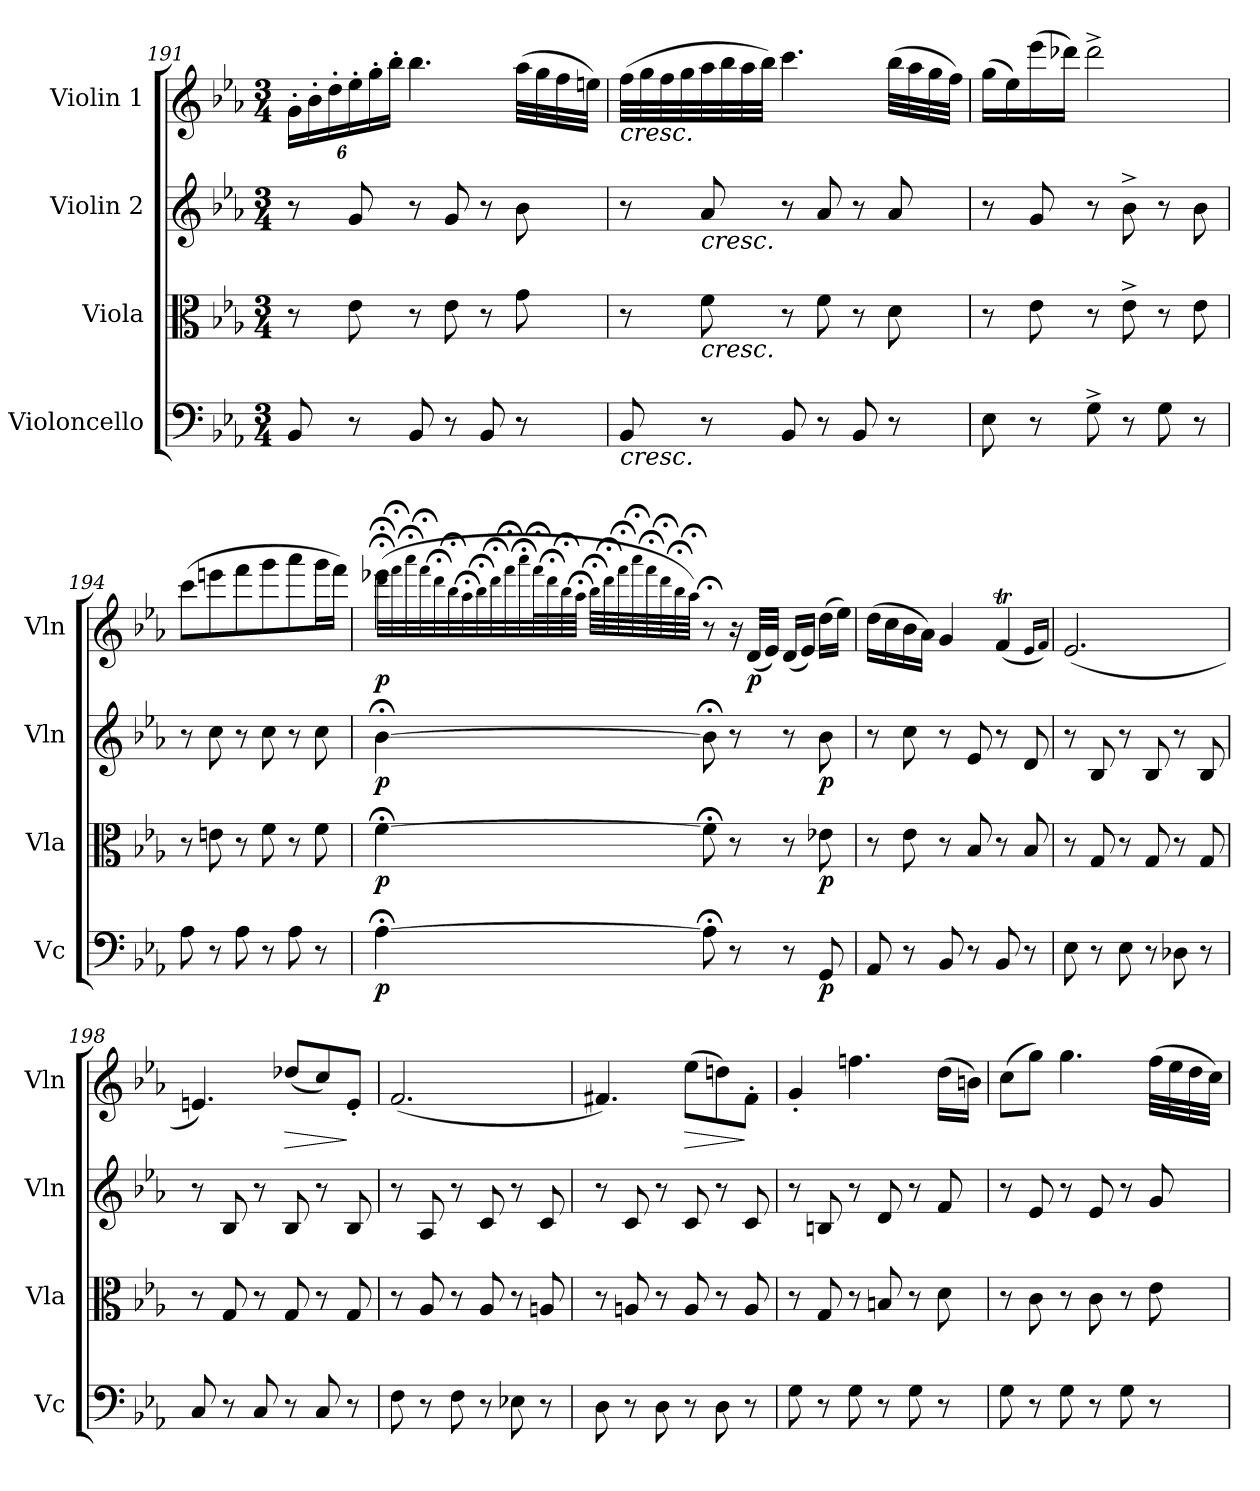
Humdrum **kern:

**kern	**dynam	**kern	**dynam	**kern	**dynam	**kern	**dynam
*part4	*part4	*part3	*part3	*part2	*part2	*part1	*part1
*staff4	*staff4	*staff3	*staff3	*staff2	*staff2	*staff1	*staff1
*I"Violoncello	*	*I"Viola	*	*I"Violin 2	*	*I"Violin 1	*
*I'Vc	*	*I'Vla	*	*I'Vln	*	*I'Vln	*
*clefF4	*	*clefC3	*	*clefG2	*	*clefG2	*
*k[b-e-a-]	*	*k[b-e-a-]	*	*k[b-e-a-]	*	*k[b-e-a-]	*
*M3/4	*	*M3/4	*	*M3/4	*	*M3/4	*
*	*	*	*	*	*	*Xbrackettup	*
=191	=191	=191	=191	=191	=191	=191	=191
8BB-/	.	8r	.	8r	.	24g'\LL	.
.	.	.	.	.	.	24b-'\	.
.	.	.	.	.	.	24dd'\	.
8r	.	8e-\	.	8g/	.	24ee-'\	.
.	.	.	.	.	.	24gg'\	.
.	.	.	.	.	.	24bb-'\JJ	.
8BB-/	.	8r	.	8r	.	4.bb-\	.
8r	.	8e-\	.	8g/	.	.	.
8BB-/	.	8r	.	8r	.	.	.
8r	.	8g\	.	8b-\	.	(>32aa-\LLL	.
.	.	.	.	.	.	32gg\	.
.	.	.	.	.	.	32ff\	.
.	.	.	.	.	.	32een\JJJ)	.
=192	=192	=192	=192	=192	=192	=192	=192
!	!	!	!	!	!	!LO:TX:b:i:t=cresc.	!
!LO:TX:b:i:t=cresc.	!	!	!	!	!	!	!
8BB-/	.	8r	.	8r	.	(>32ff\LLL	.
.	.	.	.	.	.	32gg\	.
.	.	.	.	.	.	32ff\	.
.	.	.	.	.	.	32gg\	.
!	!	!	!	!LO:TX:b:i:t=cresc.	!	!	!
!	!	!LO:TX:b:i:t=cresc.	!	!	!	!	!
8r	.	8f\	.	8a-/	.	32aa-\	.
.	.	.	.	.	.	32bb-\	.
.	.	.	.	.	.	32aa-\	.
.	.	.	.	.	.	32bb-\JJJ)	.
8BB-/	.	8r	.	8r	.	4.ccc\	.
8r	.	8f\	.	8a-/	.	.	.
8BB-/	.	8r	.	8r	.	.	.
8r	.	8d\	.	8a-/	.	(>32bb-\LLL	.
.	.	.	.	.	.	32aa-\	.
.	.	.	.	.	.	32gg\	.
.	.	.	.	.	.	32ff\JJJ)	.
!!LO:LB:g=z
=193	=193	=193	=193	=193	=193	=193	=193
8E-\	.	8r	.	8r	.	(>16gg\LL	.
.	.	.	.	.	.	16ee-\)	.
8r	.	8e-\	.	8g/	.	(>16eee-\	.
.	.	.	.	.	.	16ddd-X\JJ)	.
8G^\	.	8r	.	8r	.	2ddd-^\	.
8r	.	8e-^\	.	8b-^\	.	.	.
8G\	.	8r	.	8r	.	.	.
8r	.	8e-\	.	8b-\	.	.	.
=194	=194	=194	=194	=194	=194	=194	=194
8A-\	.	8r	.	8r	.	(>8ccc\L	.
8r	.	8en\	.	8cc\	.	8eeen\	.
8A-\	.	8r	.	8r	.	8fff\	.
8r	.	8f\	.	8cc\	.	8ggg\	.
8A-\	.	8r	.	8r	.	8aaa-\	.
8r	.	8f\	.	8cc\	.	16ggg\L	.
.	.	.	.	.	.	16fff\JJ)	.
=195	=195	=195	=195	=195	=195	=195	=195
!	!LO:DY:b	!	!LO:DY:b	!	!LO:DY:b	!	!LO:DY:b
[4A-;<\	p	[4f;<\	p	[4b-;<\	p	4eee-X;<\	p
.	.	.	.	.	.	(>32qddd;<\LLL	.
.	.	.	.	.	.	32qfff;<\	.
.	.	.	.	.	.	32qaaa-;<\	.
.	.	.	.	.	.	32qfff;<\	.
.	.	.	.	.	.	32qddd;<\	.
.	.	.	.	.	.	32qbb-;<\	.
.	.	.	.	.	.	32qaa-;<\	.
.	.	.	.	.	.	32qbb-;<\	.
.	.	.	.	.	.	32qddd;<\	.
.	.	.	.	.	.	32qfff;<\	.
.	.	.	.	.	.	32qaaa-;<\	.
.	.	.	.	.	.	64qfff;<\L	.
.	.	.	.	.	.	64qddd;<\	.
.	.	.	.	.	.	64qbb-;<\	.
.	.	.	.	.	.	64qaa-;<\JJJJ	.
.	.	.	.	.	.	64qbb-;<\LLLL	.
.	.	.	.	.	.	64qddd;<\	.
.	.	.	.	.	.	64qfff;<\	.
.	.	.	.	.	.	64qaaa-;<\	.
.	.	.	.	.	.	64qfff;<\	.
.	.	.	.	.	.	64qddd;<\	.
.	.	.	.	.	.	64qbb-;<\	.
.	.	.	.	.	.	64qaa-;<\JJJJ)	.
8A-;<\]	.	8f;<\]	.	8b-;<\]	.	8r;<	.
8r	.	8r	.	8r	.	16r	.
!	!	!	!	!	!	!	!LO:DY:b
.	.	.	.	.	.	(<32d/LLL	p
.	.	.	.	.	.	32e-/JJJ)	.
8r	.	8r	.	8r	.	(<16d/LL	.
.	.	.	.	.	.	16e-/JJ)	.
!	!LO:DY:b	!	!LO:DY:b	!	!LO:DY:b	!	!
8GG/	p	8e-X\	p	8b-\	p	(>16dd\LL	.
.	.	.	.	.	.	16ee-\JJ)	.
!!LO:LB:g=z
=196	=196	=196	=196	=196	=196	=196	=196
8AA-/	.	8r	.	8r	.	(>16dd\LL	.
.	.	.	.	.	.	16cc\	.
8r	.	8e-\	.	8cc\	.	16b-\	.
.	.	.	.	.	.	16a-\JJ)	.
8BB-/	.	8r	.	8r	.	4g/	.
8r	.	8B-/	.	8e-/	.	.	.
8BB-/	.	8r	.	8r	.	(<4fT/	.
8r	.	8B-/	.	8d/	.	.	.
.	.	.	.	.	.	16qe-/LL	.
.	.	.	.	.	.	16qf/JJ)	.
=197	=197	=197	=197	=197	=197	=197	=197
8E-\	.	8r	.	8r	.	(<2.e-/	.
8r	.	8G/	.	8B-/	.	.	.
8E-\	.	8r	.	8r	.	.	.
8r	.	8G/	.	8B-/	.	.	.
8D-X\	.	8r	.	8r	.	.	.
8r	.	8G/	.	8B-/	.	.	.
=198	=198	=198	=198	=198	=198	=198	=198
8C/	.	8r	.	8r	.	4.en/)	.
8r	.	8G/	.	8B-/	.	.	.
8C/	.	8r	.	8r	.	.	.
!	!	!	!	!	!	!	!LO:HP:b
8r	.	8G/	.	8B-/	.	(<8dd-X/L	>
8C/	.	8r	.	8r	.	8cc/)	.
8r	.	8G/	.	8B-/	.	8e'/J	]
=199	=199	=199	=199	=199	=199	=199	=199
8F\	.	8r	.	8r	.	(<2.f/	.
8r	.	8A-/	.	8A-/	.	.	.
8F\	.	8r	.	8r	.	.	.
8r	.	8A-/	.	8c/	.	.	.
8E-X\	.	8r	.	8r	.	.	.
8r	.	8An/	.	8c/	.	.	.
!!LO:LB:g=z
=200	=200	=200	=200	=200	=200	=200	=200
8D\	.	8r	.	8r	.	4.f#X/)	.
8r	.	8An/	.	8c/	.	.	.
8D\	.	8r	.	8r	.	.	.
!	!	!	!	!	!	!	!LO:HP:b
8r	.	8A/	.	8c/	.	(>8ee-\L	>
8D\	.	8r	.	8r	.	8ddn\)	.
8r	.	8A/	.	8c/	.	8f#'\J	]
=201	=201	=201	=201	=201	=201	=201	=201
8G\	.	8r	.	8r	.	4g'/	.
8r	.	8G/	.	8Bn/	.	.	.
8G\	.	8r	.	8r	.	4.ffn\	.
8r	.	8Bn/	.	8d/	.	.	.
8G\	.	8r	.	8r	.	.	.
8r	.	8d\	.	8f/	.	(>16dd\LL	.
.	.	.	.	.	.	16bn\JJ)	.
=202	=202	=202	=202	=202	=202	=202	=202
8G\	.	8r	.	8r	.	(>8cc\L	.
8r	.	8c\	.	8e-/	.	8gg\J)	.
8G\	.	8r	.	8r	.	4.gg\	.
8r	.	8c\	.	8e-/	.	.	.
8G\	.	8r	.	8r	.	.	.
8r	.	8e-\	.	8g/	.	(>32ff\LLL	.
.	.	.	.	.	.	32ee-\	.
.	.	.	.	.	.	32dd\	.
.	.	.	.	.	.	32cc\JJJ)	.
=	=	=	=	=	=	=	=
*-	*-	*-	*-	*-	*-	*-	*-
